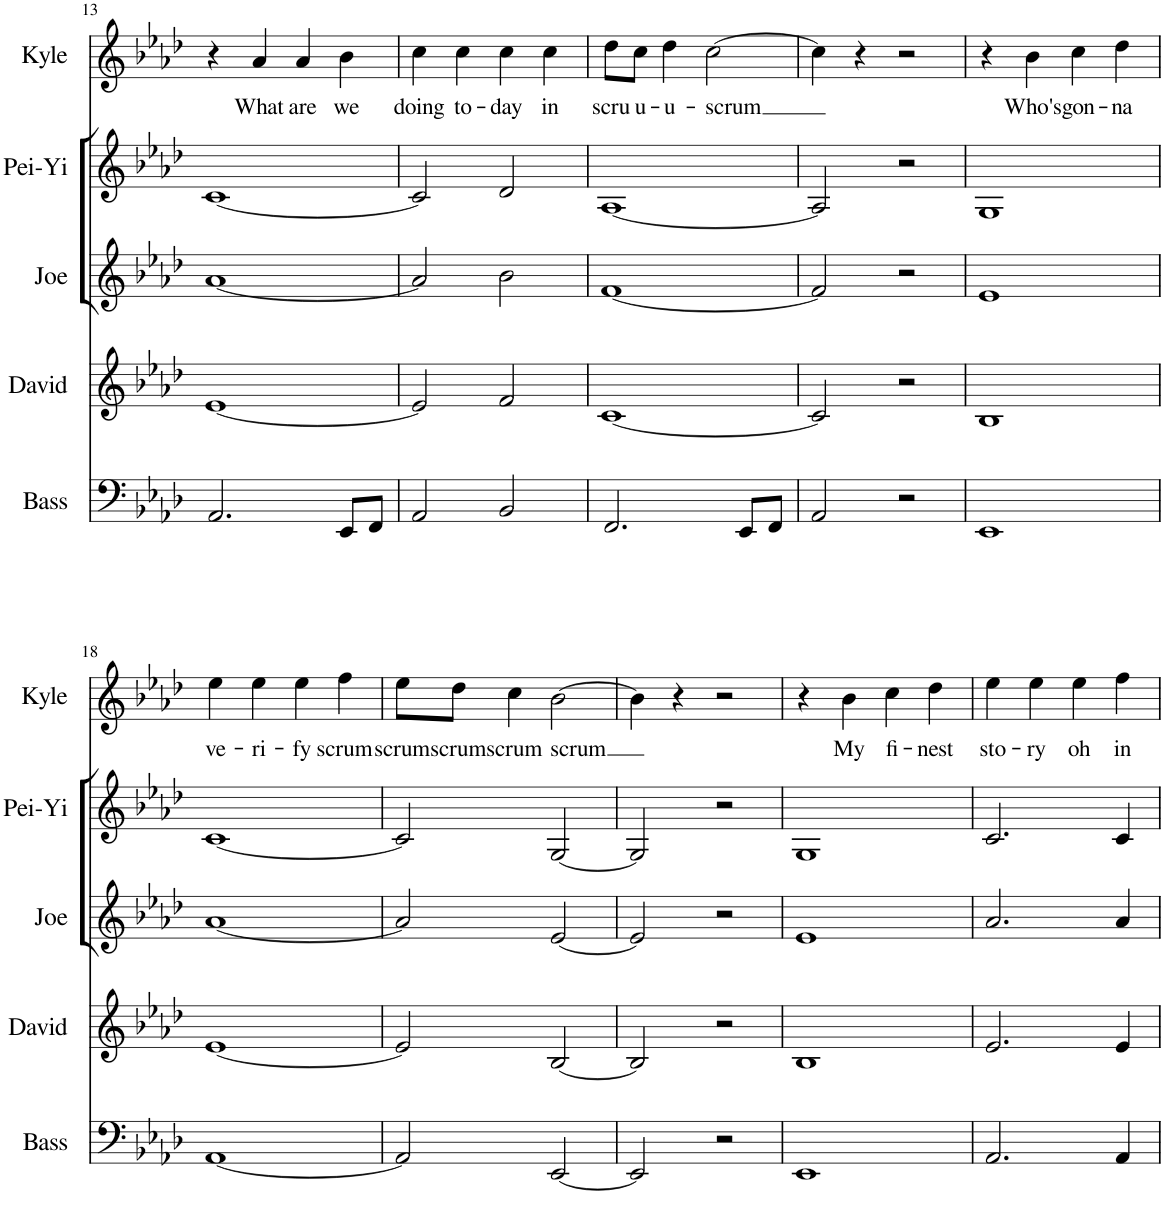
**kern	**kern	**kern	**kern	**kern	**text
*part5	*part4	*part3	*part2	*part1	*part1
*staff5	*staff4	*staff3	*staff2	*staff1	*staff1
*I"Basson	*I"David	*I"Joe	*I"Pei-Yi	*I"Kyle (melody)	*
*I'Bass	*I'David	*I'Joe	*I'Pei-Yi	*I'Kyle	*
!!LO:PB:g=z
*clefF4	*clefG2	*clefG2	*clefG2	*clefG2	*
*k[b-e-a-d-]	*k[b-e-a-d-]	*k[b-e-a-d-]	*k[b-e-a-d-]	*k[b-e-a-d-]	*
*M4/4	*M4/4	*M4/4	*M4/4	*M4/4	*
=13	=13	=13	=13	=13	=13
2.AA-/	[1e-	[1a-	[1c	4r	.
!	!	!	!	!	!LO:LY:b
.	.	.	.	4a-/	What
!	!	!	!	!	!LO:LY:b
.	.	.	.	4a-/	are
!	!	!	!	!	!LO:LY:b
8EE-/L	.	.	.	4b-\	we
8FF/J	.	.	.	.	.
=14	=14	=14	=14	=14	=14
!	!	!	!	!	!LO:LY:b
2AA-/	2e-/]	2a-/]	2c/]	4cc\	doing
!	!	!	!	!	!LO:LY:b
.	.	.	.	4cc\	to-
!	!	!	!	!	!LO:LY:b
2BB-/	2f/	2b-\	2d-/	4cc\	-day
!	!	!	!	!	!LO:LY:b
.	.	.	.	4cc\	in
=15	=15	=15	=15	=15	=15
!	!	!	!	!	!LO:LY:b
2.FF/	[1c	[1f	[1A-	8dd-\L	scru-
!	!	!	!	!	!LO:LY:b
.	.	.	.	8cc\J	-u-
!	!	!	!	!	!LO:LY:b
.	.	.	.	4dd-\	-u-
!	!	!	!	!	!LO:LY:b
.	.	.	.	[2cc\	-scrum
8EE-/L	.	.	.	.	.
8FF/J	.	.	.	.	.
=16	=16	=16	=16	=16	=16
2AA-/	2c/]	2f/]	2A-/]	4cc\]	.
.	.	.	.	4r	.
2r	2r	2r	2r	2r	.
=17	=17	=17	=17	=17	=17
1EE-	1B-	1e-	1G	4r	.
!	!	!	!	!	!LO:LY:b
.	.	.	.	4b-\	Who's
!	!	!	!	!	!LO:LY:b
.	.	.	.	4cc\	gon-
!	!	!	!	!	!LO:LY:b
.	.	.	.	4dd-\	-na
!!LO:LB:g=z
=18	=18	=18	=18	=18	=18
!	!	!	!	!	!LO:LY:b
[1AA-	[1e-	[1a-	[1c	4ee-\	ve-
!	!	!	!	!	!LO:LY:b
.	.	.	.	4ee-\	-ri-
!	!	!	!	!	!LO:LY:b
.	.	.	.	4ee-\	-fy
!	!	!	!	!	!LO:LY:b
.	.	.	.	4ff\	scrum
=19	=19	=19	=19	=19	=19
!	!	!	!	!	!LO:LY:b
2AA-/]	2e-/]	2a-/]	2c/]	8ee-\L	scrum
!	!	!	!	!	!LO:LY:b
.	.	.	.	8dd-\J	scrum
!	!	!	!	!	!LO:LY:b
.	.	.	.	4cc\	scrum
!	!	!	!	!	!LO:LY:b
[2EE-/	[2B-/	[2e-/	[2G/	[2b-\	scrum
=20	=20	=20	=20	=20	=20
2EE-/]	2B-/]	2e-/]	2G/]	4b-\]	.
.	.	.	.	4r	.
2r	2r	2r	2r	2r	.
=21	=21	=21	=21	=21	=21
1EE-	1B-	1e-	1G	4r	.
!	!	!	!	!	!LO:LY:b
.	.	.	.	4b-\	My
!	!	!	!	!	!LO:LY:b
.	.	.	.	4cc\	fi-
!	!	!	!	!	!LO:LY:b
.	.	.	.	4dd-\	-nest
=22	=22	=22	=22	=22	=22
!	!	!	!	!	!LO:LY:b
2.AA-/	2.e-/	2.a-/	2.c/	4ee-\	sto-
!	!	!	!	!	!LO:LY:b
.	.	.	.	4ee-\	-ry
!	!	!	!	!	!LO:LY:b
.	.	.	.	4ee-\	oh
!	!	!	!	!	!LO:LY:b
4AA-/	4e-/	4a-/	4c/	4ff\	in
=	=	=	=	=	=
*-	*-	*-	*-	*-	*-
